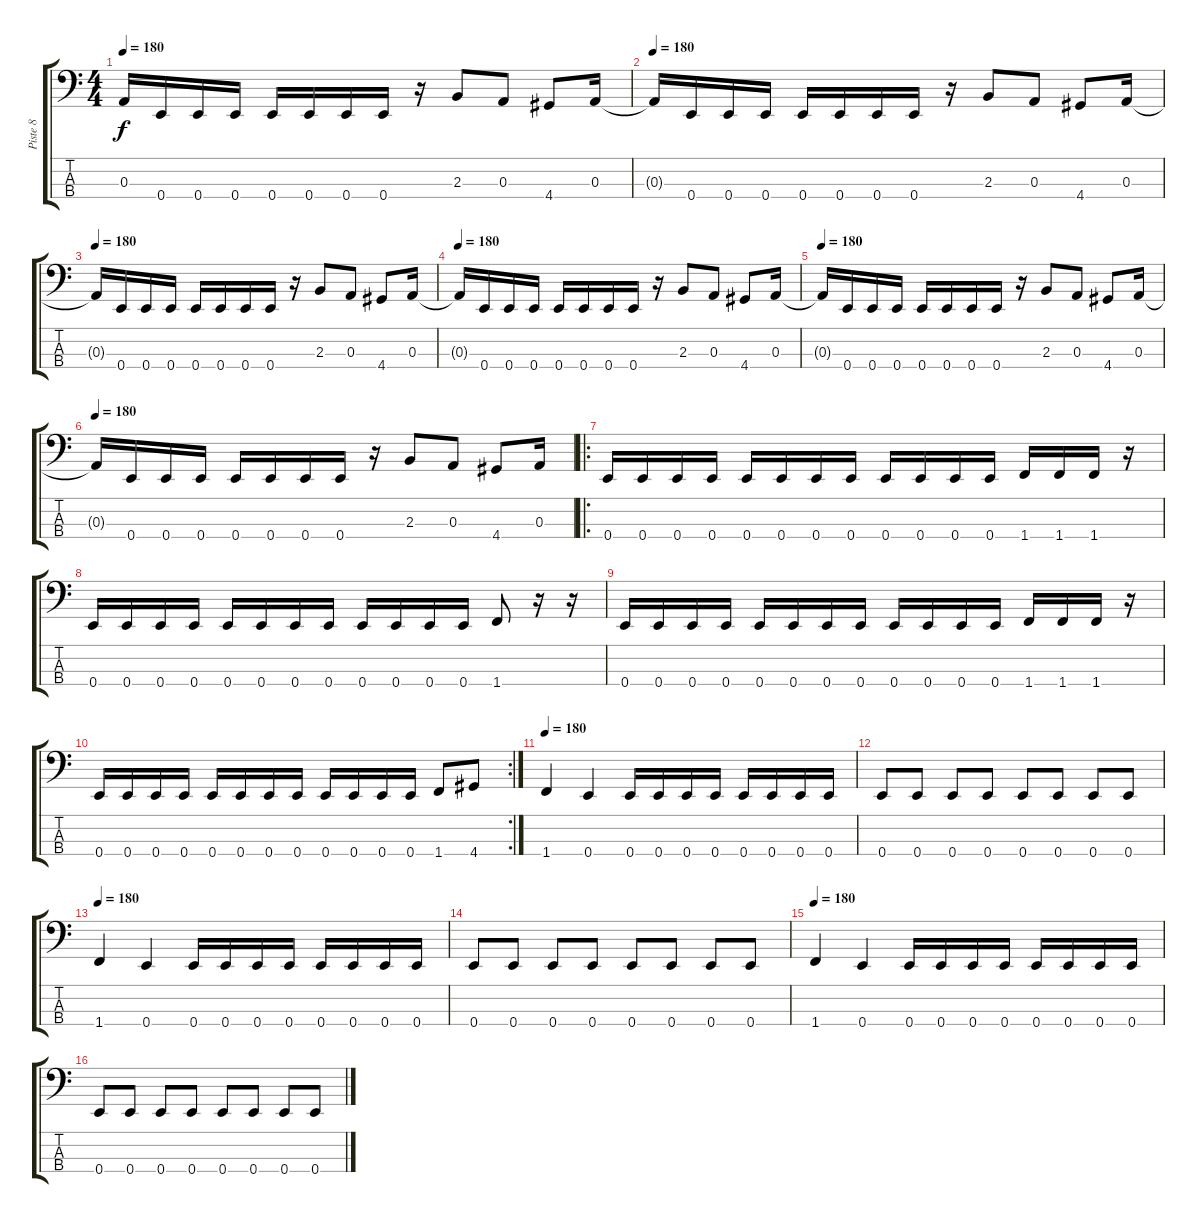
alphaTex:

\track ("Piste 8" "Piste 8") {instrument electricbasspick}
\staff {score tabs}
\tuning (G2 D2 A1 E1) {hide}
\ts (4 4)
\tempo 180
\clef f4
\ks c
0.3{t}.16{dy f} 0.4.16 0.4.16 0.4.16 0.4.16 0.4.16 0.4.16 0.4.16 r.16 2.3.8 0.3.8 4.4.8 0.3.16 |
\tempo 180
0.3{t}.16 0.4.16 0.4.16 0.4.16 0.4.16 0.4.16 0.4.16 0.4.16 r.16 2.3.8 0.3.8 4.4.8 0.3.16 |
\tempo 180
0.3{t}.16 0.4.16 0.4.16 0.4.16 0.4.16 0.4.16 0.4.16 0.4.16 r.16 2.3.8 0.3.8 4.4.8 0.3.16 |
\tempo 180
0.3{t}.16 0.4.16 0.4.16 0.4.16 0.4.16 0.4.16 0.4.16 0.4.16 r.16 2.3.8 0.3.8 4.4.8 0.3.16 |
\tempo 180
0.3{t}.16 0.4.16 0.4.16 0.4.16 0.4.16 0.4.16 0.4.16 0.4.16 r.16 2.3.8 0.3.8 4.4.8 0.3.16 |
\tempo 180
0.3{t}.16 0.4.16 0.4.16 0.4.16 0.4.16 0.4.16 0.4.16 0.4.16 r.16 2.3.8 0.3.8 4.4.8 0.3.16 |
\ro
0.4.16 0.4.16 0.4.16 0.4.16 0.4.16 0.4.16 0.4.16 0.4.16 0.4.16 0.4.16 0.4.16 0.4.16 1.4.16 1.4.16 1.4.16 r.16 |
0.4.16 0.4.16 0.4.16 0.4.16 0.4.16 0.4.16 0.4.16 0.4.16 0.4.16 0.4.16 0.4.16 0.4.16 1.4.8 r.16 r.16 |
0.4.16 0.4.16 0.4.16 0.4.16 0.4.16 0.4.16 0.4.16 0.4.16 0.4.16 0.4.16 0.4.16 0.4.16 1.4.16 1.4.16 1.4.16 r.16 |
\rc 2
0.4.16 0.4.16 0.4.16 0.4.16 0.4.16 0.4.16 0.4.16 0.4.16 0.4.16 0.4.16 0.4.16 0.4.16 1.4.8 4.4.8 |
\tempo 180
1.4.4 0.4.4 0.4.16 0.4.16 0.4.16 0.4.16 0.4.16 0.4.16 0.4.16 0.4.16 |
0.4.8 0.4.8 0.4.8 0.4.8 0.4.8 0.4.8 0.4.8 0.4.8 |
\tempo 180
1.4.4 0.4.4 0.4.16 0.4.16 0.4.16 0.4.16 0.4.16 0.4.16 0.4.16 0.4.16 |
0.4.8 0.4.8 0.4.8 0.4.8 0.4.8 0.4.8 0.4.8 0.4.8 |
\tempo 180
1.4.4 0.4.4 0.4.16 0.4.16 0.4.16 0.4.16 0.4.16 0.4.16 0.4.16 0.4.16 |
0.4.8 0.4.8 0.4.8 0.4.8 0.4.8 0.4.8 0.4.8 0.4.8
